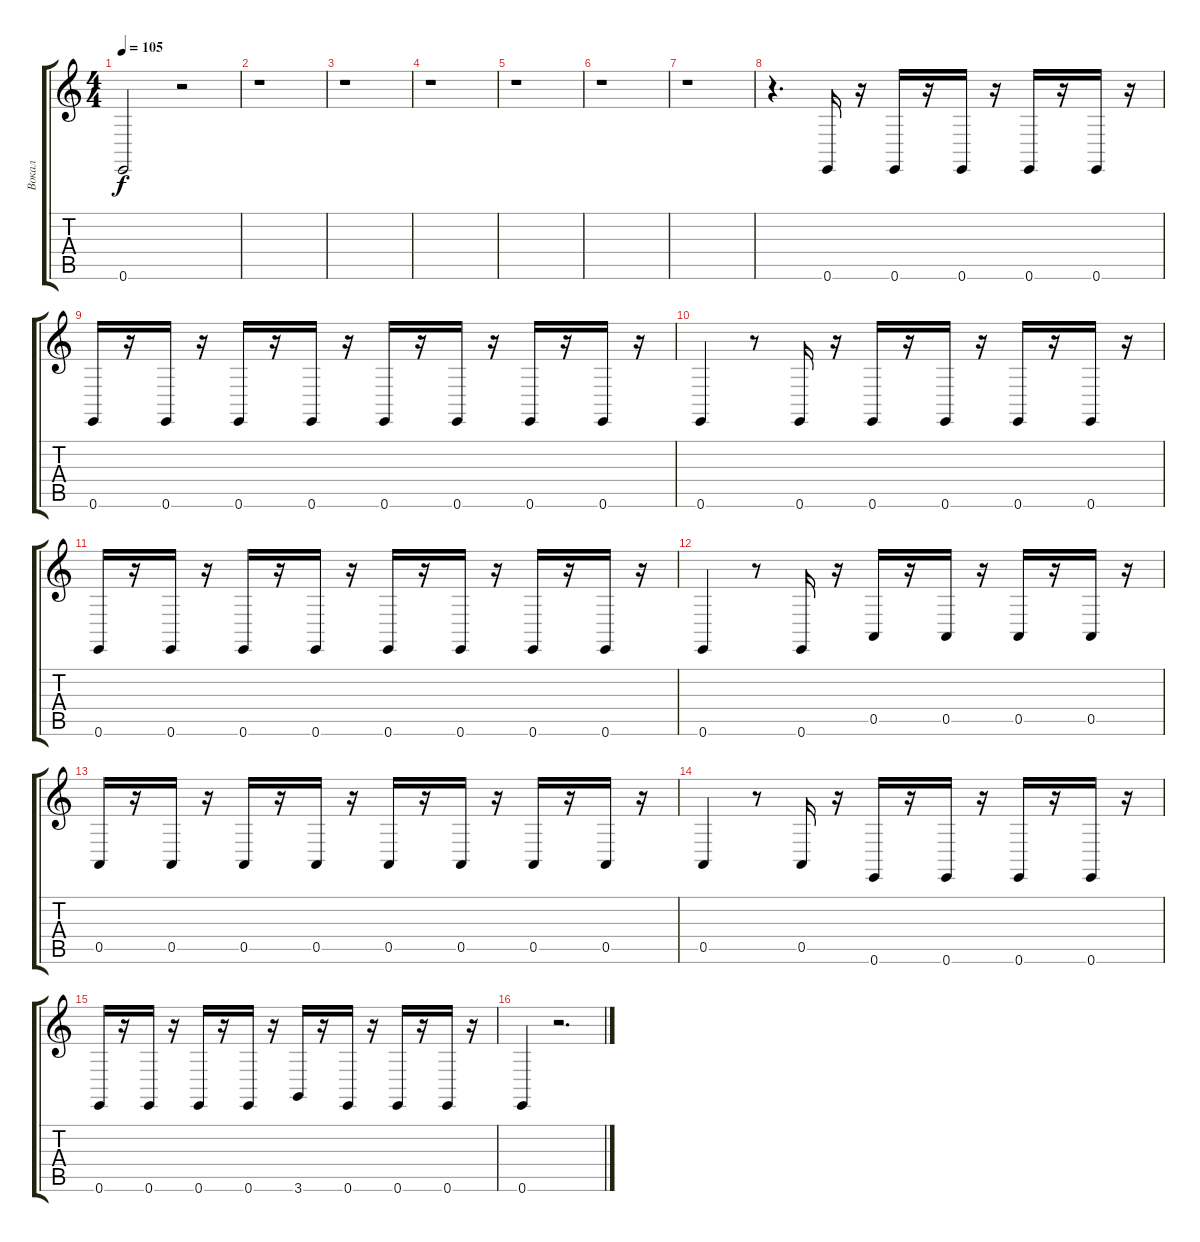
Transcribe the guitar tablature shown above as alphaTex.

\track ("Вокал" "Вокал") {instrument oboe}
\staff {score tabs}
\tuning (E4 B3 G3 D3 A2 E2) {hide}
\ts (4 4)
\tempo 105
\clef g2
\ks c
0.6{t}.2{dy f} r.2 |
r.1 |
r.1 |
r.1 |
r.1 |
r.1 |
r.1 |
r.4{d} 0.6.16 r.16 0.6.16 r.16 0.6.16 r.16 0.6.16 r.16 0.6.16 r.16 |
0.6.16 r.16 0.6.16 r.16 0.6.16 r.16 0.6.16 r.16 0.6.16 r.16 0.6.16 r.16 0.6.16 r.16 0.6.16 r.16 |
0.6.4 r.8 0.6.16 r.16 0.6.16 r.16 0.6.16 r.16 0.6.16 r.16 0.6.16 r.16 |
0.6.16 r.16 0.6.16 r.16 0.6.16 r.16 0.6.16 r.16 0.6.16 r.16 0.6.16 r.16 0.6.16 r.16 0.6.16 r.16 |
0.6.4 r.8 0.6.16 r.16 0.5.16 r.16 0.5.16 r.16 0.5.16 r.16 0.5.16 r.16 |
0.5.16 r.16 0.5.16 r.16 0.5.16 r.16 0.5.16 r.16 0.5.16 r.16 0.5.16 r.16 0.5.16 r.16 0.5.16 r.16 |
0.5.4 r.8 0.5.16 r.16 0.6.16 r.16 0.6.16 r.16 0.6.16 r.16 0.6.16 r.16 |
0.6.16 r.16 0.6.16 r.16 0.6.16 r.16 0.6.16 r.16 3.6.16 r.16 0.6.16 r.16 0.6.16 r.16 0.6.16 r.16 |
0.6.4 r.2{d}
